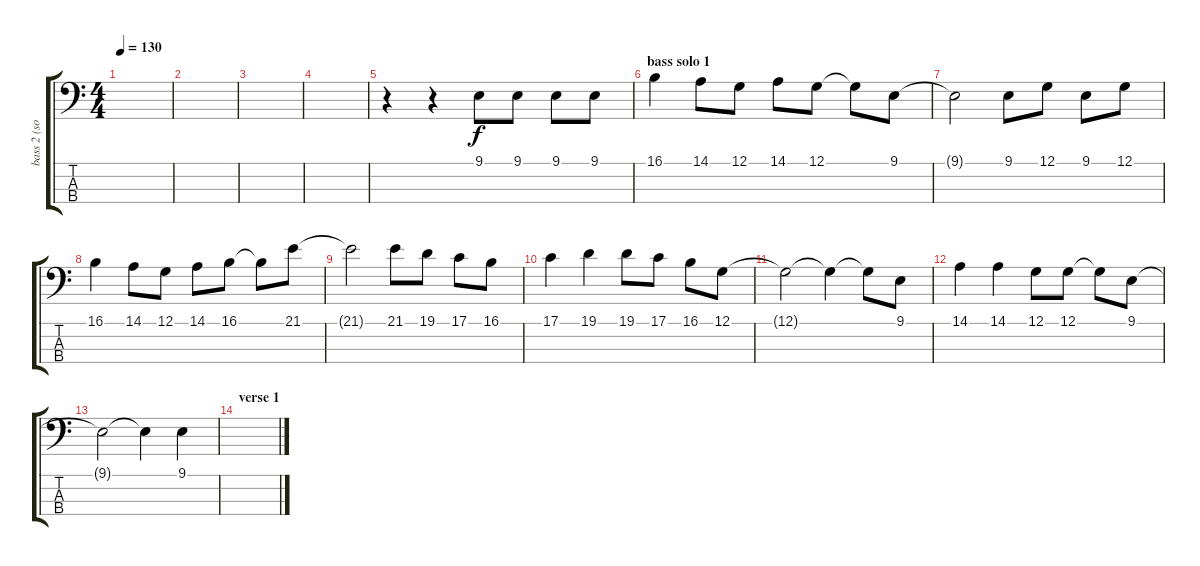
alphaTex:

\track ("bass 2 (solo)" "bass 2 (so") {instrument lead2sawtooth}
\staff {score tabs}
\tuning (G2 D2 A1 E1) {hide}
\ts (4 4)
\tempo 130
\clef f4
\ks c
|
|
|
|
r.4 r.4 9.1.8 9.1.8 9.1.8 9.1.8 |
\section ("" "bass solo 1")
16.1.4 14.1.8 12.1.8 14.1.8 12.1.8 12.1{t}.8 9.1.8 |
9.1{t}.2 9.1.8 12.1.8 9.1.8 12.1.8 |
16.1.4 14.1.8 12.1.8 14.1.8 16.1.8 16.1{t}.8 21.1.8 |
21.1{t}.2 21.1.8 19.1.8 17.1.8 16.1.8 |
17.1.4 19.1.4 19.1.8 17.1.8 16.1.8 12.1.8 |
12.1{t}.2 12.1{t}.4 12.1{t}.8 9.1.8 |
14.1.4 14.1.4 12.1.8 12.1.8 12.1{t}.8 9.1.8 |
9.1{t}.2 9.1{t}.4 9.1.4 |
\section ("" "verse 1")
